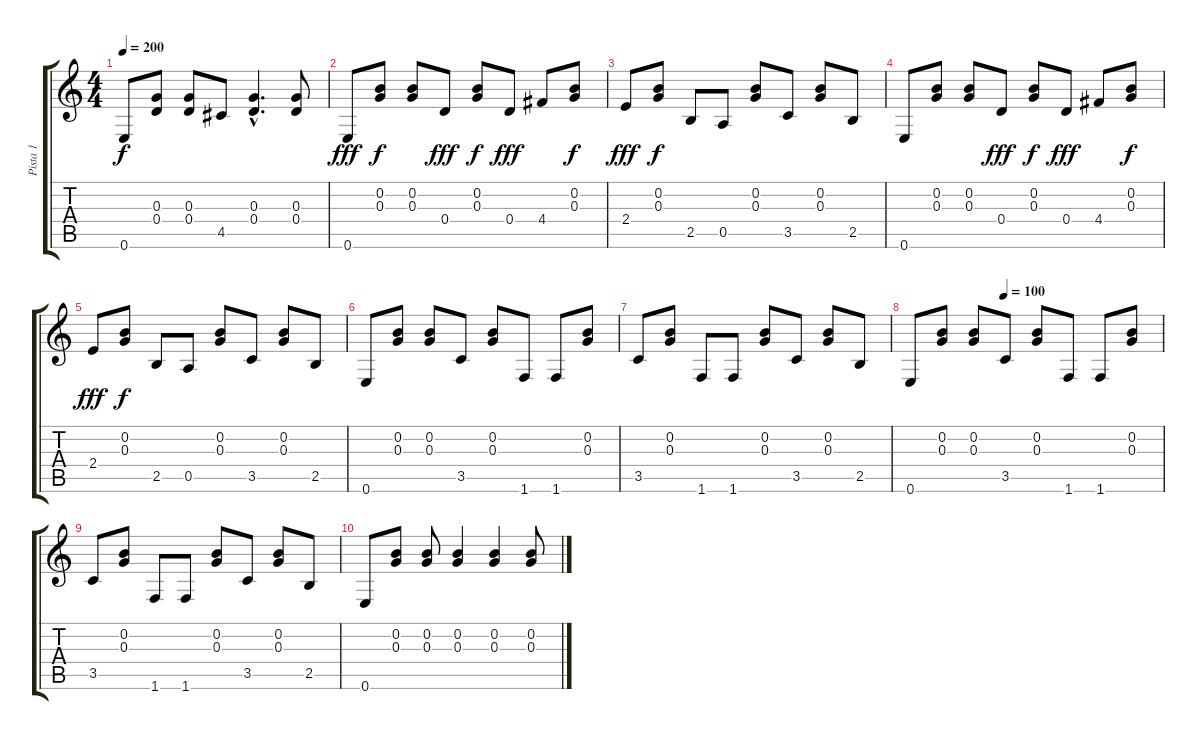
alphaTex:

\track ("Pista 1" "Pista 1") {instrument acousticguitarnylon}
\staff {score tabs}
\tuning (E4 B3 G3 D3 A2 E2) {hide}
\ts (4 4)
\tempo 200
\clef g2
\ks c
0.6.8{dy f} (0.3 0.4).8 (0.3 0.4).8 4.5.8 (0.3{hac} 0.4{hac}).4{d} (0.3 0.4).8 |
0.6.8{dy fff} (0.2 0.3).8{dy f} (0.2 0.3).8 0.4.8{dy fff} (0.2 0.3).8{dy f} 0.4.8{dy fff} 4.4.8 (0.2 0.3).8{dy f} |
2.4.8{dy fff} (0.2 0.3).8{dy f} 2.5.8 0.5.8 (0.2 0.3).8 3.5.8 (0.2 0.3).8 2.5.8 |
0.6.8 (0.2 0.3).8 (0.2 0.3).8 0.4.8{dy fff volume 10} (0.2 0.3).8{dy f} 0.4.8{dy fff} 4.4.8 (0.2 0.3).8{dy f} |
2.4.8{dy fff} (0.2 0.3).8{dy f} 2.5.8 0.5.8 (0.2 0.3).8 3.5.8 (0.2 0.3).8 2.5.8 |
0.6.8 (0.2 0.3).8 (0.2 0.3).8 3.5.8{volume 16} (0.2 0.3).8 1.6.8 1.6.8 (0.2 0.3).8 |
3.5.8 (0.2 0.3).8 1.6.8 1.6.8 (0.2 0.3).8 3.5.8 (0.2 0.3).8 2.5.8 |
\tempo (100 0.375)
0.6.8 (0.2 0.3).8 (0.2 0.3).8 3.5.8{volume 10} (0.2 0.3).8 1.6.8 1.6.8 (0.2 0.3).8 |
3.5.8 (0.2 0.3).8 1.6.8 1.6.8 (0.2 0.3).8 3.5.8 (0.2 0.3).8 2.5.8 |
0.6.8 (0.2 0.3).8 (0.2 0.3).8 (0.2 0.3).4 (0.2 0.3).4 (0.2 0.3).8
